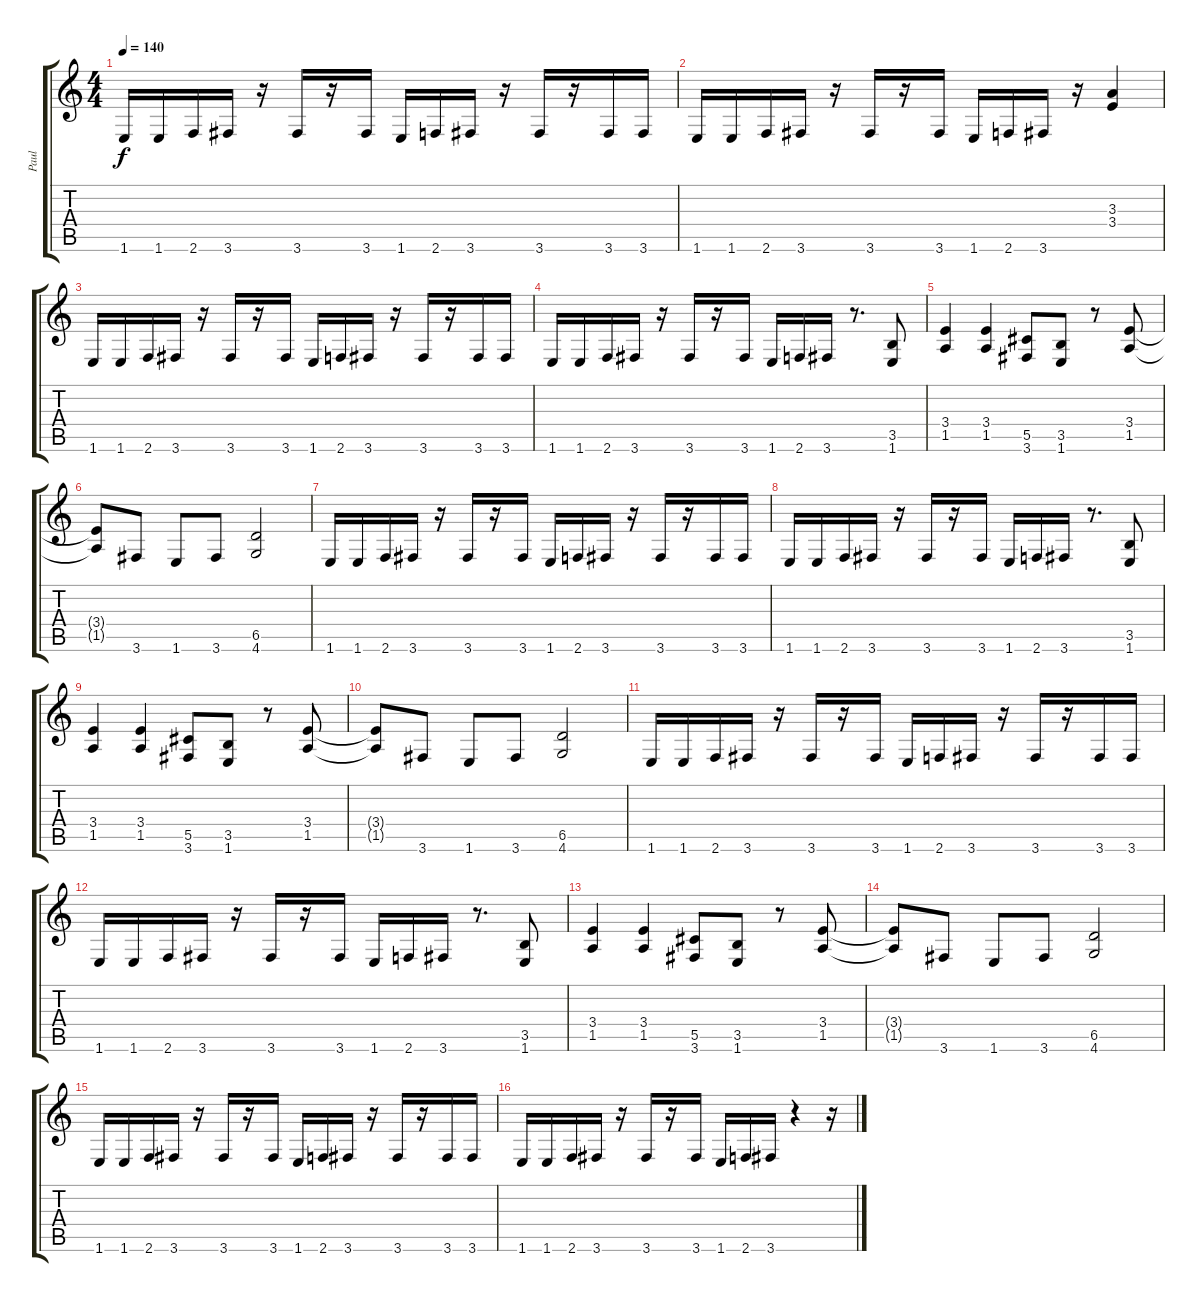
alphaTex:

\track ("Paul" "Paul") {instrument overdrivenguitar}
\staff {score tabs}
\tuning (Eb4 Bb3 Gb3 Db3 Ab2 Eb2) {hide}
\ts (4 4)
\tempo 140
\clef g2
\ks c
1.6.16{dy f} 1.6.16 2.6.16 3.6.16 r.16 3.6.16 r.16 3.6.16 1.6.16 2.6.16 3.6.16 r.16 3.6.16 r.16 3.6.16 3.6.16 |
1.6.16 1.6.16 2.6.16 3.6.16 r.16 3.6.16 r.16 3.6.16 1.6.16 2.6.16 3.6.16 r.16 (3.3 3.4).4 |
1.6.16 1.6.16 2.6.16 3.6.16 r.16 3.6.16 r.16 3.6.16 1.6.16 2.6.16 3.6.16 r.16 3.6.16 r.16 3.6.16 3.6.16 |
1.6.16 1.6.16 2.6.16 3.6.16 r.16 3.6.16 r.16 3.6.16 1.6.16 2.6.16 3.6.16 r.8{d} (3.5 1.6).8 |
(3.4 1.5).4 (3.4 1.5).4 (5.5 3.6).8 (3.5 1.6).8 r.8 (3.4 1.5).8 |
(3.4{t} 1.5{t}).8 3.6.8 1.6.8 3.6.8 (6.5 4.6).2 |
1.6.16 1.6.16 2.6.16 3.6.16 r.16 3.6.16 r.16 3.6.16 1.6.16 2.6.16 3.6.16 r.16 3.6.16 r.16 3.6.16 3.6.16 |
1.6.16 1.6.16 2.6.16 3.6.16 r.16 3.6.16 r.16 3.6.16 1.6.16 2.6.16 3.6.16 r.8{d} (3.5 1.6).8 |
(3.4 1.5).4 (3.4 1.5).4 (5.5 3.6).8 (3.5 1.6).8 r.8 (3.4 1.5).8 |
(3.4{t} 1.5{t}).8 3.6.8 1.6.8 3.6.8 (6.5 4.6).2 |
1.6.16 1.6.16 2.6.16 3.6.16 r.16 3.6.16 r.16 3.6.16 1.6.16 2.6.16 3.6.16 r.16 3.6.16 r.16 3.6.16 3.6.16 |
1.6.16 1.6.16 2.6.16 3.6.16 r.16 3.6.16 r.16 3.6.16 1.6.16 2.6.16 3.6.16 r.8{d} (3.5 1.6).8 |
(3.4 1.5).4 (3.4 1.5).4 (5.5 3.6).8 (3.5 1.6).8 r.8 (3.4 1.5).8 |
(3.4{t} 1.5{t}).8 3.6.8 1.6.8 3.6.8 (6.5 4.6).2 |
1.6.16 1.6.16 2.6.16 3.6.16 r.16 3.6.16 r.16 3.6.16 1.6.16 2.6.16 3.6.16 r.16 3.6.16 r.16 3.6.16 3.6.16 |
1.6.16 1.6.16 2.6.16 3.6.16 r.16 3.6.16 r.16 3.6.16 1.6.16 2.6.16 3.6.16 r.4 r.16
